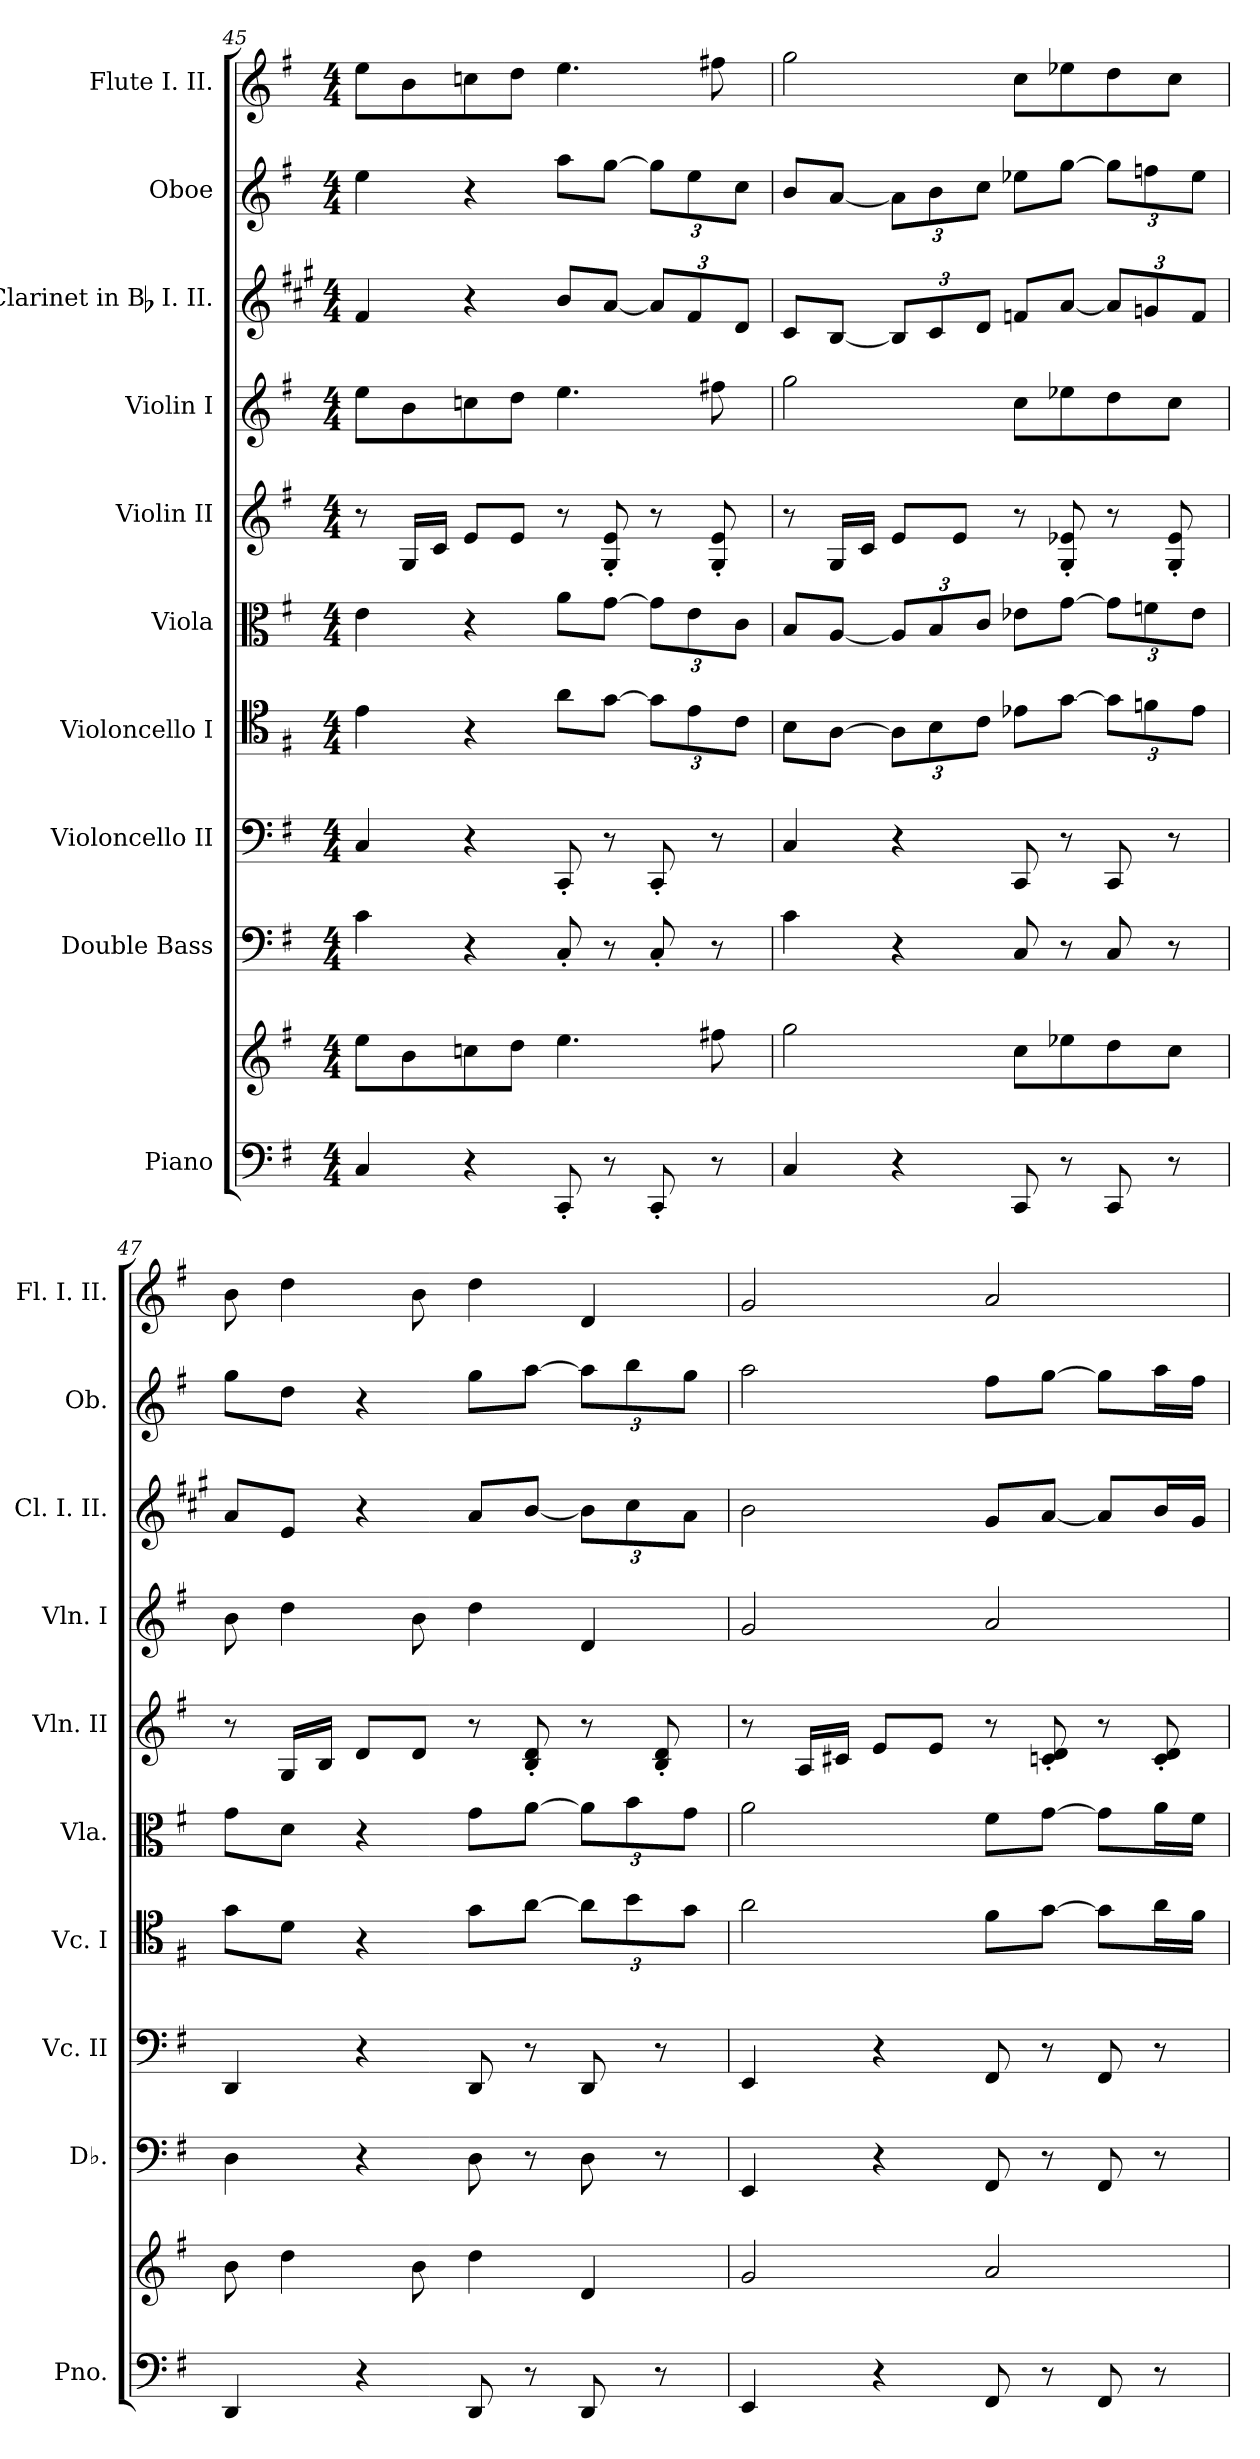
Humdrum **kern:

**kern	**kern	**kern	**kern	**kern	**kern	**kern	**kern	**kern	**kern	**kern
*part10	*part10	*part9	*part8	*part7	*part6	*part5	*part4	*part3	*part2	*part1
*staff11	*staff10	*staff9	*staff8	*staff7	*staff6	*staff5	*staff4	*staff3	*staff2	*staff1
*I"Piano	*	*I"Double Bass	*I"Violoncello II	*I"Violoncello I	*I"Viola	*I"Violin II	*I"Violin I	*I"Clarinet in Bb I. II.	*I"Oboe	*I"Flute I. II.
*I'Pno.	*	*I'Db.	*I'Vc. II	*I'Vc. I	*I'Vla.	*I'Vln. II	*I'Vln. I	*I'Cl. I. II.	*I'Ob.	*I'Fl. I. II.
*clefF4	*clefG2	*clefF4	*clefF4	*clefC4	*clefC3	*clefG2	*clefG2	*clefG2	*clefG2	*clefG2
*	*	*ITrd7c12	*	*	*	*	*	*ITrd1c2	*	*
*k[f#]	*k[f#]	*k[f#]	*k[f#]	*k[f#]	*k[f#]	*k[f#]	*k[f#]	*k[f#]	*k[f#]	*k[f#]
*G:	*G:	*G:	*G:	*G:	*G:	*G:	*G:	*G:	*G:	*G:
*M4/4	*M4/4	*M4/4	*M4/4	*M4/4	*M4/4	*M4/4	*M4/4	*M4/4	*M4/4	*M4/4
=45	=45	=45	=45	=45	=45	=45	=45	=45	=45	=45
4C/	8ee\L	4C\	4C/	4e\	4e\	8r	8ee\L	4e/	4ee\	8ee\L
.	8b\	.	.	.	.	16G/LL	8b\	.	.	8b\
.	.	.	.	.	.	16c/JJ	.	.	.	.
4r	8ccn\	4r	4r	4r	4r	8e/L	8ccn\	4r	4r	8ccn\
.	8dd\J	.	.	.	.	8e/J	8dd\J	.	.	8dd\J
8CC'/	4.ee\	8CC'/	8CC'/	8a\L	8a\L	8r	4.ee\	8a/L	8aa\L	4.ee\
8r	.	8r	8r	[8g\J	[8g\J	8G/' 8e/'	.	[8g/J	[8gg\J	.
*	*	*	*	*Xbrackettup	*Xbrackettup	*	*	*Xbrackettup	*Xbrackettup	*
8CC'/	.	8CC'/	8CC'/	12g\L]	12g\L]	8r	.	12g/L]	12gg\L]	.
.	.	.	.	12e\	12e\	.	.	12e/	12ee\	.
8r	8ff#X\	8r	8r	.	.	8G/' 8e/'	8ff#X\	.	.	8ff#X\
.	.	.	.	12c\J	12c\J	.	.	12c/J	12cc\J	.
!!LO:LB:g=z
=46	=46	=46	=46	=46	=46	=46	=46	=46	=46	=46
4C/	2gg\	4C\	4C/	8B\L	8B/L	8r	2gg\	8B/L	8b/L	2gg\
.	.	.	.	[8A\J	[8A/J	16G/LL	.	[8A/J	[8a/J	.
.	.	.	.	.	.	16c/JJ	.	.	.	.
4r	.	4r	4r	12A\L]	12A/L]	8e/L	.	12A/L]	12a\L]	.
.	.	.	.	12B\	12B/	.	.	12B/	12b\	.
.	.	.	.	.	.	8e/J	.	.	.	.
.	.	.	.	12c\J	12c/J	.	.	12c/J	12cc\J	.
8CC/	8cc\L	8CC/	8CC/	8e-X\L	8e-X\L	8r	8cc\L	8e-X/L	8ee-X\L	8cc\L
8r	8ee-X\	8r	8r	[8g\J	[8g\J	8G/' 8e-X/'	8ee-X\	[8g/J	[8gg\J	8ee-X\
8CC/	8dd\	8CC/	8CC/	12g\L]	12g\L]	8r	8dd\	12g/L]	12gg\L]	8dd\
.	.	.	.	12fn\	12fn\	.	.	12fn/	12ffn\	.
8r	8cc\J	8r	8r	.	.	8G/' 8e-/'	8cc\J	.	.	8cc\J
.	.	.	.	12e-\J	12e-\J	.	.	12e-/J	12ee-\J	.
=47	=47	=47	=47	=47	=47	=47	=47	=47	=47	=47
4DD/	8b\	4DD\	4DD/	8g\L	8g\L	8r	8b\	8g/L	8gg\L	8b\
.	4dd\	.	.	8d\J	8d\J	16G/LL	4dd\	8d/J	8dd\J	4dd\
.	.	.	.	.	.	16B/JJ	.	.	.	.
4r	.	4r	4r	4r	4r	8d/L	.	4r	4r	.
.	8b\	.	.	.	.	8d/J	8b\	.	.	8b\
8DD/	4dd\	8DD\	8DD/	8g\L	8g\L	8r	4dd\	8g/L	8gg\L	4dd\
8r	.	8r	8r	[8a\J	[8a\J	8B/' 8d/'	.	[8a/J	[8aa\J	.
8DD/	4d/	8DD\	8DD/	12a\L]	12a\L]	8r	4d/	12a\L]	12aa\L]	4d/
.	.	.	.	12b\	12b\	.	.	12b\	12bb\	.
8r	.	8r	8r	.	.	8B/' 8d/'	.	.	.	.
.	.	.	.	12g\J	12g\J	.	.	12g\J	12gg\J	.
=48	=48	=48	=48	=48	=48	=48	=48	=48	=48	=48
4EE/	2g/	4EEE/	4EE/	2a\	2a\	8r	2g/	2a\	2aa\	2g/
.	.	.	.	.	.	16A/LL	.	.	.	.
.	.	.	.	.	.	16c#X/JJ	.	.	.	.
4r	.	4r	4r	.	.	8e/L	.	.	.	.
.	.	.	.	.	.	8e/J	.	.	.	.
8FF#/	2a/	8FFF#/	8FF#/	8f#\L	8f#\L	8r	2a/	8f#/L	8ff#\L	2a/
8r	.	8r	8r	[8g\J	[8g\J	8cn/' 8d/'	.	[8g/J	[8gg\J	.
8FF#/	.	8FFF#/	8FF#/	8g\L]	8g\L]	8r	.	8g/L]	8gg\L]	.
8r	.	8r	8r	16a\L	16a\L	8c/' 8d/'	.	16a/L	16aa\L	.
.	.	.	.	16f#\JJ	16f#\JJ	.	.	16f#/JJ	16ff#\JJ	.
=	=	=	=	=	=	=	=	=	=	=
*-	*-	*-	*-	*-	*-	*-	*-	*-	*-	*-
